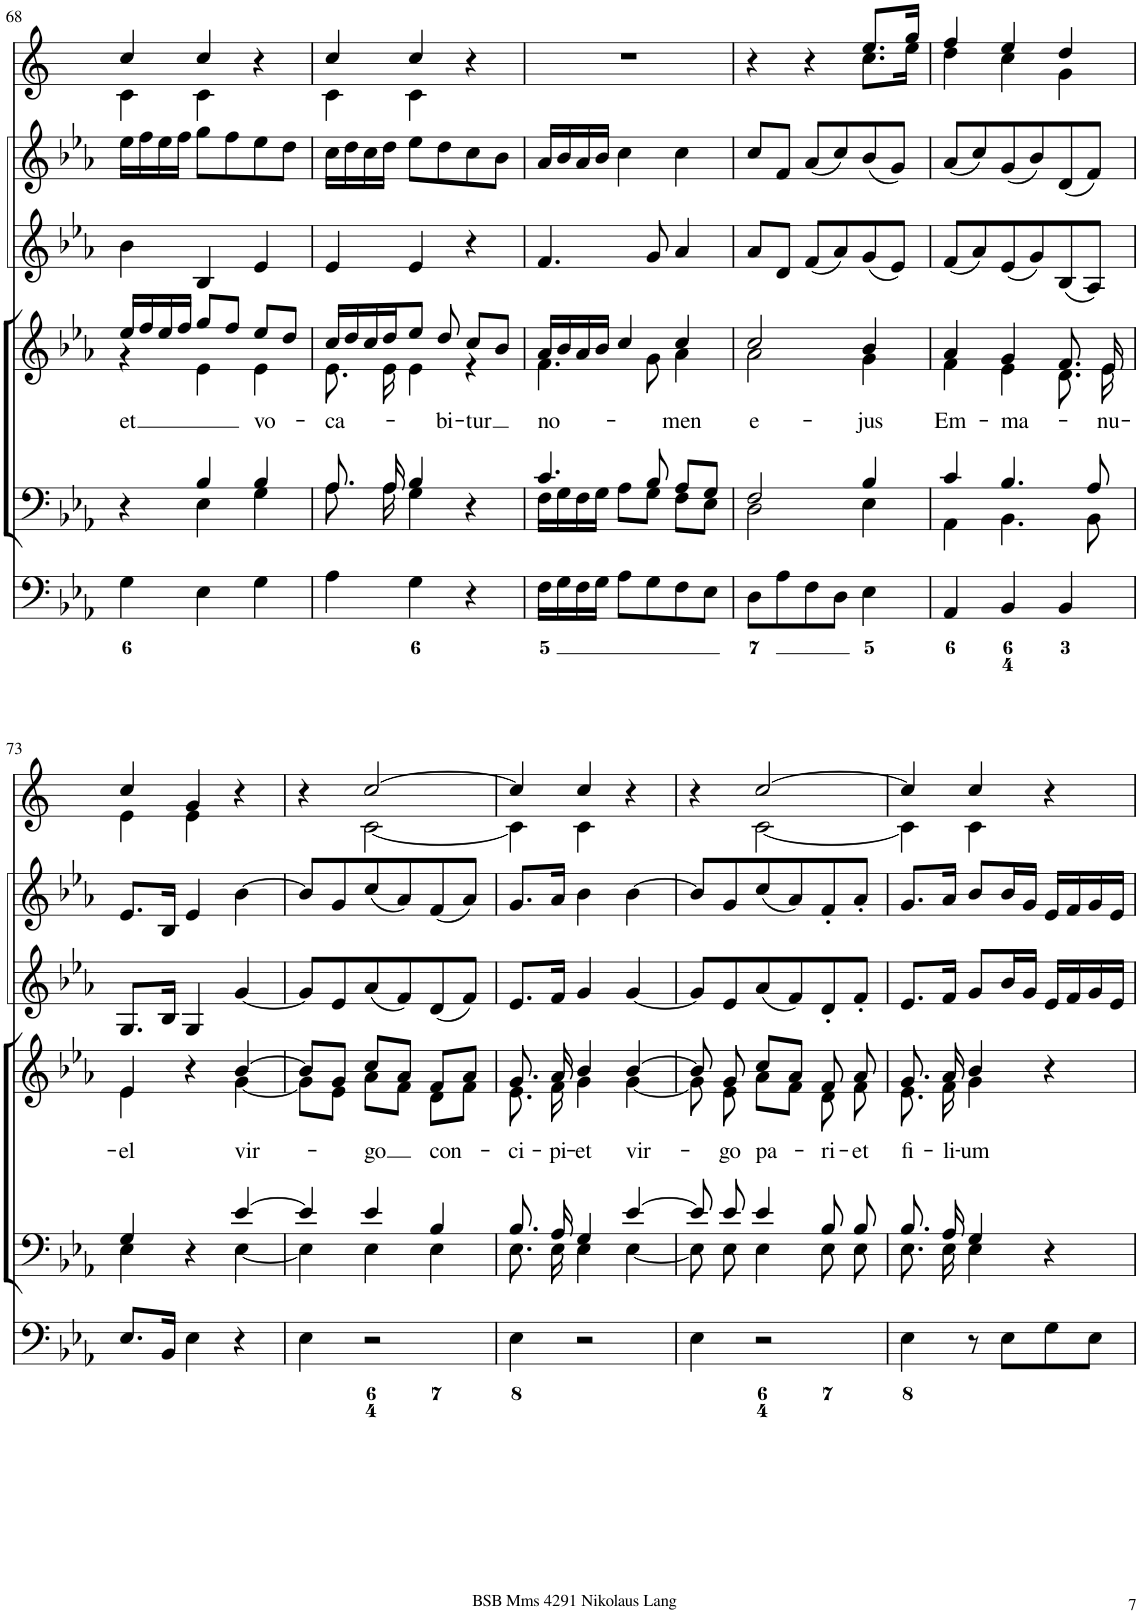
**kern	**kern	**kern	**text	**kern	**kern	**kern
*part6	*part5	*part4	*part4	*part3	*part2	*part1
*staff6	*staff5	*staff4	*staff4	*staff3	*staff2	*staff1
*I"Organ	*I"Voice	*I"Voice	*	*I"Violin	*I"Violin	*I"Corni in Eb
*	*	*	*	*I'Vln	*I'Vln	*
!!LO:PB:g=z
*clefF4	*clefF4	*clefG2	*	*clefG2	*clefG2	*clefG2
*	*	*	*	*	*	*Trd5c9
*k[b-e-a-]	*k[b-e-a-]	*k[b-e-a-]	*	*k[b-e-a-]	*k[b-e-a-]	*k[]
*M3/4	*M3/4	*M3/4	*	*M3/4	*M3/4	*M3/4
=68	=68	=68	=68	=68	=68	=68
*	*^	*	*	*	*	*
!	!	!	!	!LO:LY:b	!	!	!
*	*	*	*^	*	*	*	*^
4G\	4r	4ryy	16ee-/LL	4r	et	4b-\	16ee-\LL	4cc/	4c\
.	.	.	16ff/	.	.	.	16ff\	.	.
.	.	.	16ee-/	.	.	.	16ee-\	.	.
.	.	.	16ff/JJ	.	.	.	16ff\JJ	.	.
4E-\	4B-/	4E-\	8gg/L	4e-\	.	4B-/	8gg\L	4cc/	4c\
.	.	.	8ff/J	.	.	.	8ff\	.	.
!	!	!	!	!	!LO:LY:b	!	!	!	!
4G\	4B-/	4G\	8ee-/L	4e-\	vo-	4e-/	8ee-\	4r	4ryy
.	.	.	8dd/J	.	.	.	8dd\J	.	.
=69	=69	=69	=69	=69	=69	=69	=69	=69	=69
!	!	!	!	!	!LO:LY:b	!	!	!	!
4A-\	8.A-/	8.A-\	16cc/LL	8.e-\	-ca-	4e-/	16cc\LL	4cc/	4c\
.	.	.	16dd/	.	.	.	16dd\	.	.
.	.	.	16cc/	.	.	.	16cc\	.	.
.	16A-/	16A-\	16dd/J	16e-\	.	.	16dd\JJ	.	.
4G\	4B-/	4G\	8ee-/J	4e-\	.	4e-/	8ee-\L	4cc/	4c\
!	!	!	!	!	!LO:LY:b	!	!	!	!
.	.	.	8dd/	.	-bi-	.	8dd\	.	.
!	!	!	!	!	!LO:LY:b	!	!	!	!
4r	4r	4ryy	8cc/L	4r	-tur	4r	8cc\	4r	4ryy
.	.	.	8b-/J	.	.	.	8b-\J	.	.
*	*	*	*	*	*	*	*	*v	*v
=70	=70	=70	=70	=70	=70	=70	=70	=70
!	!	!	!	!	!LO:LY:b	!	!	!
16F\LL	4.c/	16F\LL	16a-/LL	4.f\	no-	4.f/	16a-/LL	2.r
16G\	.	16G\	16b-/	.	.	.	16b-/	.
16F\	.	16F\	16a-/	.	.	.	16a-/	.
16G\JJ	.	16G\JJ	16b-/JJ	.	.	.	16b-/JJ	.
8A-\L	.	8A-\L	4cc/	.	.	.	4cc\	.
8G\	8B-/	8G\J	.	8g\	.	8g/	.	.
!	!	!	!	!	!LO:LY:b	!	!	!
8F\	8A-/L	8F\L	4cc/	4a-\	-men	4a-/	4cc\	.
8E-\J	8G/J	8E-\J	.	.	.	.	.	.
=71	=71	=71	=71	=71	=71	=71	=71	=71
!	!	!	!	!	!LO:LY:b	!	!	!
*	*	*	*	*	*	*	*	*^
8D\L	2F/	2D\	2cc/	2a-\	e-	8a-/L	8cc/L	4r	2ryy
8A-\	.	.	.	.	.	8d/J	8f/J	.	.
8F\	.	.	.	.	.	(8f/L	(8a-/L	4r	.
8D\J	.	.	.	.	.	8a-/)	8cc/)	.	.
!	!	!	!	!	!LO:LY:b	!	!	!	!
4E-\	4B-/	4E-\	4b-/	4g\	-jus	(8g/	(8b-/	8.ee/L	8.cc\L
.	.	.	.	.	.	8e-/J)	8g/J)	.	.
.	.	.	.	.	.	.	.	16gg/Jk	16ee\Jk
=72	=72	=72	=72	=72	=72	=72	=72	=72	=72
!	!	!	!	!	!LO:LY:b	!	!	!	!
4AA-/	4c/	4AA-\	4a-/	4f\	Em-	(8f/L	(8a-/L	4ff/	4dd\
.	.	.	.	.	.	8a-/)	8cc/)	.	.
!	!	!	!	!	!LO:LY:b	!	!	!	!
4BB-/	4.B-/	4.BB-\	4g/	4e-\	-ma-	(8e-/	(8g/	4ee/	4cc\
.	.	.	.	.	.	8g/)	8b-/)	.	.
4BB-/	.	.	8.f/	8.d\	.	(8B-/	(8d/	4dd/	4g\
.	8A-/	8BB-\	.	.	.	8A-/J)	8f/J)	.	.
!	!	!	!	!	!LO:LY:b	!	!	!	!
.	.	.	16e-/	16e-\	-nu-	.	.	.	.
!!LO:LB:g=z	!!
=73	=73	=73	=73	=73	=73	=73	=73	=73	=73
!	!	!	!	!	!LO:LY:b	!	!	!	!
8.E-/L	4G/	4E-\	4e-/	4e-\	-el	8.G/L	8.e-/L	4cc/	4e\
16BB-/Jk	.	.	.	.	.	16B-/Jk	16B-/Jk	.	.
4E-\	4r	4ryy	4r	4ryy	.	4G/	4e-/	4g/	4e\
!	!	!	!	!	!LO:LY:b	!	!	!	!
4r	[4e-/	[4E-\	[4b-/	[4g\	vir-	[4g/	[4b-\	4r	4ryy
=74	=74	=74	=74	=74	=74	=74	=74	=74	=74
4E-\	4e-/]	4E-\]	8b-/L]	8g\L]	.	8g/L]	8b-/L]	4r	4ryy
.	.	.	8g/J	8e-\J	.	8e-/	8g/	.	.
!	!	!	!	!	!LO:LY:b	!	!	!	!
2r	4e-/	4E-\	8cc/L	8a-\L	-go	(8a-/	(8cc/	[2cc/	[2c\
.	.	.	8a-/J	8f\J	.	8f/)	8a-/)	.	.
!	!	!	!	!	!LO:LY:b	!	!	!	!
.	4B-/	4E-\	8f/L	8d\L	con-	(8d/	(8f/	.	.
.	.	.	8a-/J	8f\J	.	8f/J)	8a-/J)	.	.
=75	=75	=75	=75	=75	=75	=75	=75	=75	=75
!	!	!	!	!	!LO:LY:b	!	!	!	!
4E-\	8.B-/	8.E-\	8.g/	8.e-\	-ci-	8.e-/L	8.g/L	4cc/]	4c\]
!	!	!	!	!	!LO:LY:b	!	!	!	!
.	16A-/	16E-\	16a-/	16f\	-pi-	16f/Jk	16a-/Jk	.	.
!	!	!	!	!	!LO:LY:b	!	!	!	!
2r	4G/	4E-\	4b-/	4g\	-et	4g/	4b-\	4cc/	4c\
!	!	!	!	!	!LO:LY:b	!	!	!	!
.	[4e-/	[4E-\	[4b-/	[4g\	vir-	[4g/	[4b-\	4r	4ryy
=76	=76	=76	=76	=76	=76	=76	=76	=76	=76
4E-\	8e-/]	8E-\]	8b-/]	8g\]	.	8g/L]	8b-/L]	4r	4ryy
!	!	!	!	!	!LO:LY:b	!	!	!	!
.	8e-/	8E-\	8g/	8e-\	-go	8e-/	8g/	.	.
!	!	!	!	!	!LO:LY:b	!	!	!	!
2r	4e-/	4E-\	8cc/L	8a-\L	pa-	(8a-/	(8cc/	[2cc/	[2c\
.	.	.	8a-/J	8f\J	.	8f/)	8a-/)	.	.
!	!	!	!	!	!LO:LY:b	!	!	!	!
.	8B-/	8E-\	8f/	8d\	-ri-	8d'/	8f'/	.	.
!	!	!	!	!	!LO:LY:b	!	!	!	!
.	8B-/	8E-\	8a-/	8f\	-et	8f'/J	8a-'/J	.	.
=77	=77	=77	=77	=77	=77	=77	=77	=77	=77
!	!	!	!	!	!LO:LY:b	!	!	!	!
4E-\	8.B-/	8.E-\	8.g/	8.e-\	fi-	8.e-/L	8.g/L	4cc/]	4c\]
!	!	!	!	!	!LO:LY:b	!	!	!	!
.	16A-/	16E-\	16a-/	16f\	-li-	16f/Jk	16a-/Jk	.	.
!	!	!	!	!	!LO:LY:b	!	!	!	!
8r	4G/	4E-\	4b-/	4g\	-um	8g/L	8b-/L	4cc/	4c\
8E-\L	.	.	.	.	.	16b-/L	16b-/L	.	.
.	.	.	.	.	.	16g/JJ	16g/JJ	.	.
8G\	4r	4ryy	4r	4ryy	.	16e-/LL	16e-/LL	4r	4ryy
.	.	.	.	.	.	16f/	16f/	.	.
8E-\J	.	.	.	.	.	16g/	16g/	.	.
.	.	.	.	.	.	16e-/JJ	16e-/JJ	.	.
*	*v	*v	*	*	*	*	*	*v	*v
*	*	*v	*v	*	*	*	*
=	=	=	=	=	=	=
*-	*-	*-	*-	*-	*-	*-
